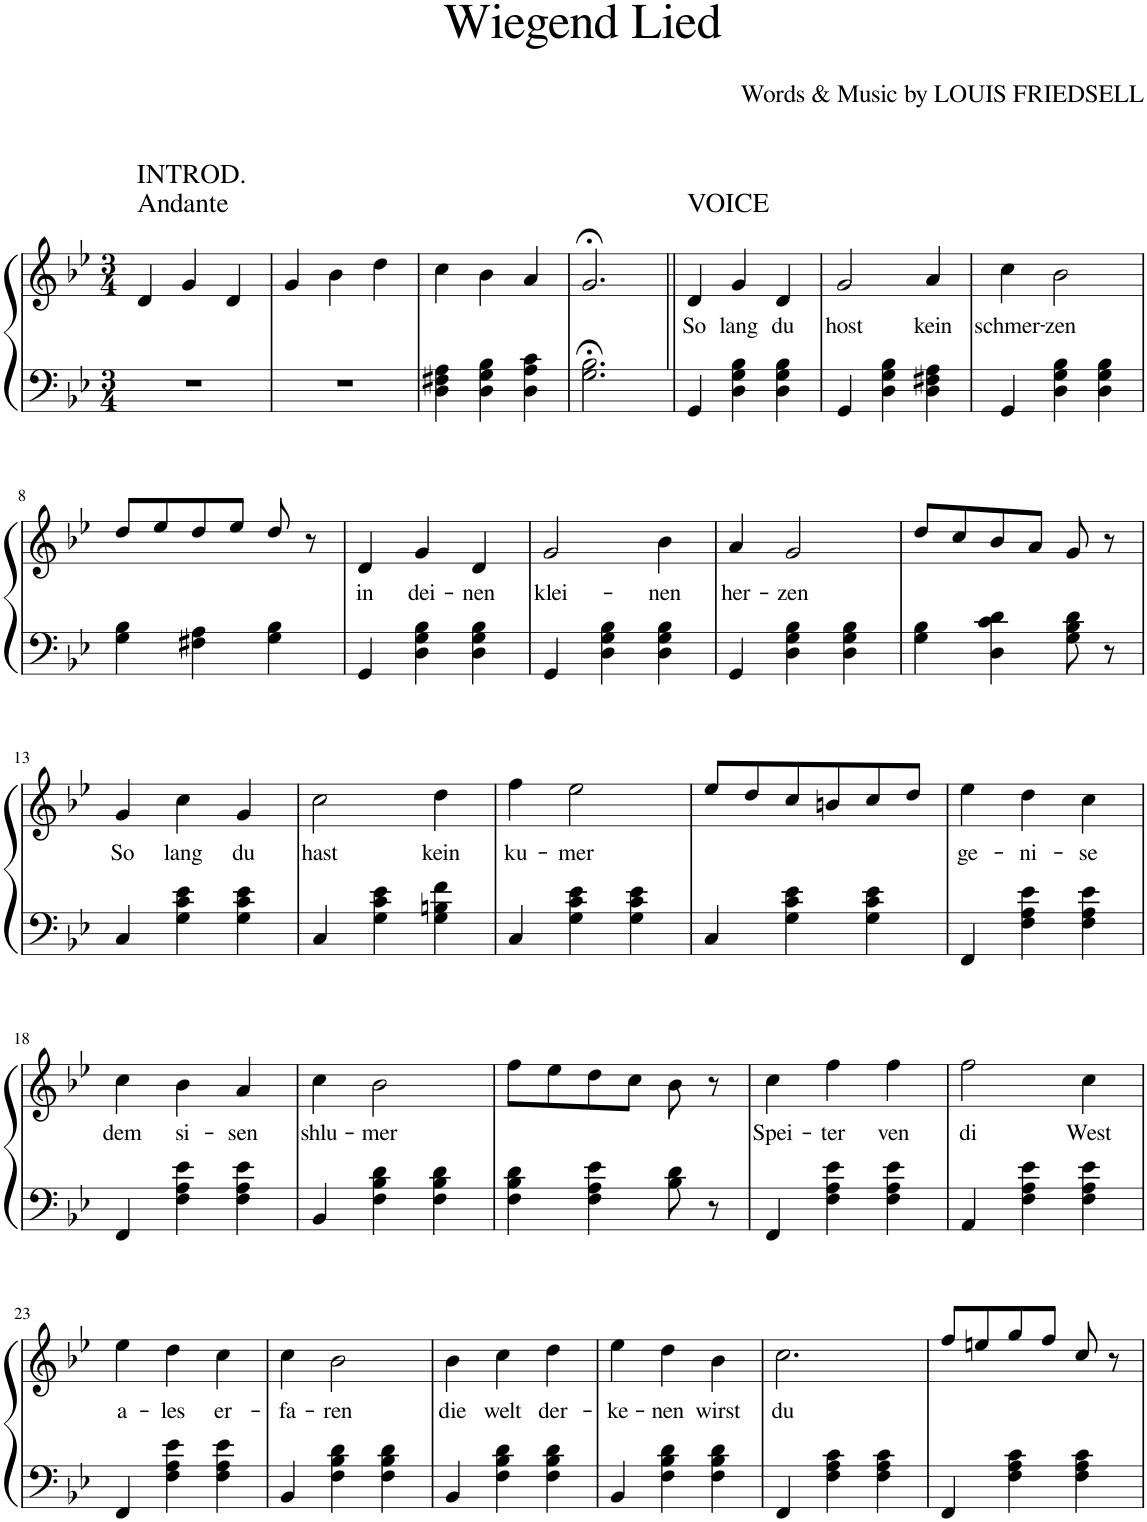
**kern	**kern	**text
*part1	*part1	*part1
*staff2	*staff1	*staff1
*I"Klavier	*	*
*I'Klav.	*	*
*clefF4	*clefG2	*
*k[b-e-]	*k[b-e-]	*
*M3/4	*M3/4	*
=1	=1	=1
!	!LO:TX:a:t=Andante	!
2.r	4d/	.
!	!LO:TX:a:t=INTROD.	!
.	4g/	.
.	4d/	.
=2	=2	=2
2.r	4g/	.
.	4b-\	.
.	4dd\	.
=3	=3	=3
4D\ 4F#X\ 4A\	4cc\	.
4D\ 4G\ 4B-\	4b-\	.
4D\ 4A\ 4c\	4a/	.
=4	=4	=4
2.G\;< 2.B-\;<	2.g;</	.
=5||	=5||	=5||
!	!LO:TX:a:t=VOICE	!
!	!	!LO:LY:b
4GG/	4d/	So
!	!	!LO:LY:b
4D\ 4G\ 4B-\	4g/	lang
!	!	!LO:LY:b
4D\ 4G\ 4B-\	4d/	du
=6	=6	=6
!	!	!LO:LY:b
4GG/	2g/	host
4D\ 4G\ 4B-\	.	.
!	!	!LO:LY:b
4D\ 4F#X\ 4A\	4a/	kein
=7	=7	=7
!	!	!LO:LY:b
4GG/	4cc\	schmer-
!	!	!LO:LY:b
4D\ 4G\ 4B-\	2b-\	-zen
4D\ 4G\ 4B-\	.	.
!!LO:LB:g=z
=8	=8	=8
4G\ 4B-\	8dd/L	.
.	8ee-/	.
4F#X\ 4A\	8dd/	.
.	8ee-/J	.
4G\ 4B-\	8dd/	.
.	8r	.
=9	=9	=9
!	!	!LO:LY:b
4GG/	4d/	in
!	!	!LO:LY:b
4D\ 4G\ 4B-\	4g/	dei-
!	!	!LO:LY:b
4D\ 4G\ 4B-\	4d/	-nen
=10	=10	=10
!	!	!LO:LY:b
4GG/	2g/	klei-
4D\ 4G\ 4B-\	.	.
!	!	!LO:LY:b
4D\ 4G\ 4B-\	4b-\	-nen
=11	=11	=11
!	!	!LO:LY:b
4GG/	4a/	her-
!	!	!LO:LY:b
4D\ 4G\ 4B-\	2g/	-zen
4D\ 4G\ 4B-\	.	.
=12	=12	=12
4G\ 4B-\	8dd/L	.
.	8cc/	.
4D\ 4c\ 4d\	8b-/	.
.	8a/J	.
8G\ 8B-\ 8d\	8g/	.
8r	8r	.
!!LO:LB:g=z
=13	=13	=13
!	!	!LO:LY:b
4C/	4g/	So
!	!	!LO:LY:b
4G\ 4c\ 4e-\	4cc\	lang
!	!	!LO:LY:b
4G\ 4c\ 4e-\	4g/	du
=14	=14	=14
!	!	!LO:LY:b
4C/	2cc\	hast
4G\ 4c\ 4e-\	.	.
!	!	!LO:LY:b
4G\ 4Bn\ 4f\	4dd\	kein
=15	=15	=15
!	!	!LO:LY:b
4C/	4ff\	ku-
!	!	!LO:LY:b
4G\ 4c\ 4e-\	2ee-\	-mer
4G\ 4c\ 4e-\	.	.
=16	=16	=16
4C/	8ee-/L	.
.	8dd/	.
4G\ 4c\ 4e-\	8cc/	.
.	8bn/	.
4G\ 4c\ 4e-\	8cc/	.
.	8dd/J	.
=17	=17	=17
!	!	!LO:LY:b
4FF/	4ee-\	ge-
!	!	!LO:LY:b
4F\ 4A\ 4e-\	4dd\	-ni-
!	!	!LO:LY:b
4F\ 4A\ 4e-\	4cc\	-se
!!LO:LB:g=z
=18	=18	=18
!	!	!LO:LY:b
4FF/	4cc\	dem
!	!	!LO:LY:b
4F\ 4A\ 4e-\	4b-\	si-
!	!	!LO:LY:b
4F\ 4A\ 4e-\	4a/	-sen
=19	=19	=19
!	!	!LO:LY:b
4BB-/	4cc\	shlu-
!	!	!LO:LY:b
4F\ 4B-\ 4d\	2b-\	-mer
4F\ 4B-\ 4d\	.	.
=20	=20	=20
4F\ 4B-\ 4d\	8ff\L	.
.	8ee-\	.
4F\ 4A\ 4e-\	8dd\	.
.	8cc\J	.
8B-\ 8d\	8b-\	.
8r	8r	.
=21	=21	=21
!	!	!LO:LY:b
4FF/	4cc\	Spei-
!	!	!LO:LY:b
4F\ 4A\ 4e-\	4ff\	-ter
!	!	!LO:LY:b
4F\ 4A\ 4e-\	4ff\	ven
=22	=22	=22
!	!	!LO:LY:b
4AA/	2ff\	di
4F\ 4A\ 4e-\	.	.
!	!	!LO:LY:b
4F\ 4A\ 4e-\	4cc\	West
!!LO:LB:g=z
=23	=23	=23
!	!	!LO:LY:b
4FF/	4ee-\	a-
!	!	!LO:LY:b
4F\ 4A\ 4e-\	4dd\	-les
!	!	!LO:LY:b
4F\ 4A\ 4e-\	4cc\	er-
=24	=24	=24
!	!	!LO:LY:b
4BB-/	4cc\	-fa-
!	!	!LO:LY:b
4F\ 4B-\ 4d\	2b-\	-ren
4F\ 4B-\ 4d\	.	.
=25	=25	=25
!	!	!LO:LY:b
4BB-/	4b-\	die
!	!	!LO:LY:b
4F\ 4B-\ 4d\	4cc\	welt
!	!	!LO:LY:b
4F\ 4B-\ 4d\	4dd\	der-
=26	=26	=26
!	!	!LO:LY:b
4BB-/	4ee-\	-ke-
!	!	!LO:LY:b
4F\ 4B-\ 4d\	4dd\	-nen
!	!	!LO:LY:b
4F\ 4B-\ 4d\	4b-\	wirst
=27	=27	=27
!	!	!LO:LY:b
4FF/	2.cc\	du
4F\ 4A\ 4c\	.	.
4F\ 4A\ 4c\	.	.
=28	=28	=28
4FF/	8ff/L	.
.	8een/	.
4F\ 4A\ 4c\	8gg/	.
.	8ff/J	.
4F\ 4A\ 4c\	8cc/	.
.	8r	.
=	=	=
*-	*-	*-
